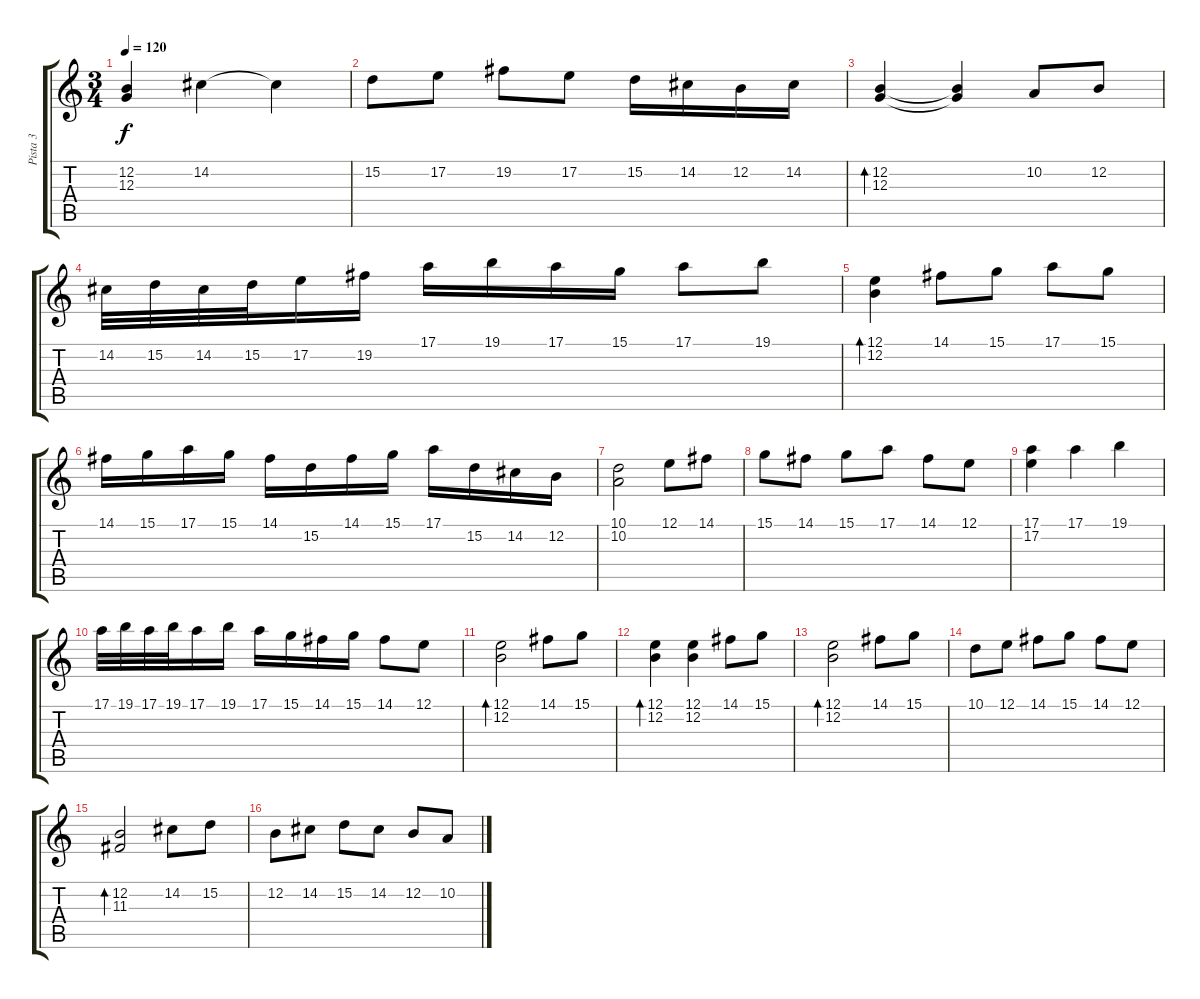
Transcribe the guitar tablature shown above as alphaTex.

\track ("Pista 3" "Pista 3") {instrument acousticgrandpiano}
\staff {score tabs}
\tuning (E4 B3 G3 D3 A2 E2) {hide}
\ts (3 4)
\tempo 120
\clef g2
\ks c
(12.2 12.3).4{dy f} 14.2.4 14.2{t}.4 |
15.2.8 17.2.8 19.2.8 17.2.8 15.2.16 14.2.16 12.2.16 14.2.16 |
(12.2 12.3).4{bd 480} (12.2{t} 12.3{t}).4 10.2.8 12.2.8 |
14.2.32 15.2.32 14.2.32 15.2.32 17.2.16 19.2.16 17.1.16 19.1.16 17.1.16 15.1.16 17.1.8 19.1.8 |
(12.1 12.2).4{bd 480} 14.1.8 15.1.8 17.1.8 15.1.8 |
14.1.16 15.1.16 17.1.16 15.1.16 14.1.16 15.2.16 14.1.16 15.1.16 17.1.16 15.2.16 14.2.16 12.2.16 |
(10.1 10.2).2 12.1.8 14.1.8 |
15.1.8 14.1.8 15.1.8 17.1.8 14.1.8 12.1.8 |
(17.1 17.2).4 17.1.4 19.1.4 |
17.1.32 19.1.32 17.1.32 19.1.32 17.1.16 19.1.16 17.1.16 15.1.16 14.1.16 15.1.16 14.1.8 12.1.8 |
(12.1 12.2).2{bd 480} 14.1.8 15.1.8 |
(12.1 12.2).4{bd 480} (12.1 12.2).4 14.1.8 15.1.8 |
(12.1 12.2).2{bd 480} 14.1.8 15.1.8 |
10.1.8 12.1.8 14.1.8 15.1.8 14.1.8 12.1.8 |
(12.2 11.3).2{bd 480} 14.2.8 15.2.8 |
12.2.8 14.2.8 15.2.8 14.2.8 12.2.8 10.2.8
